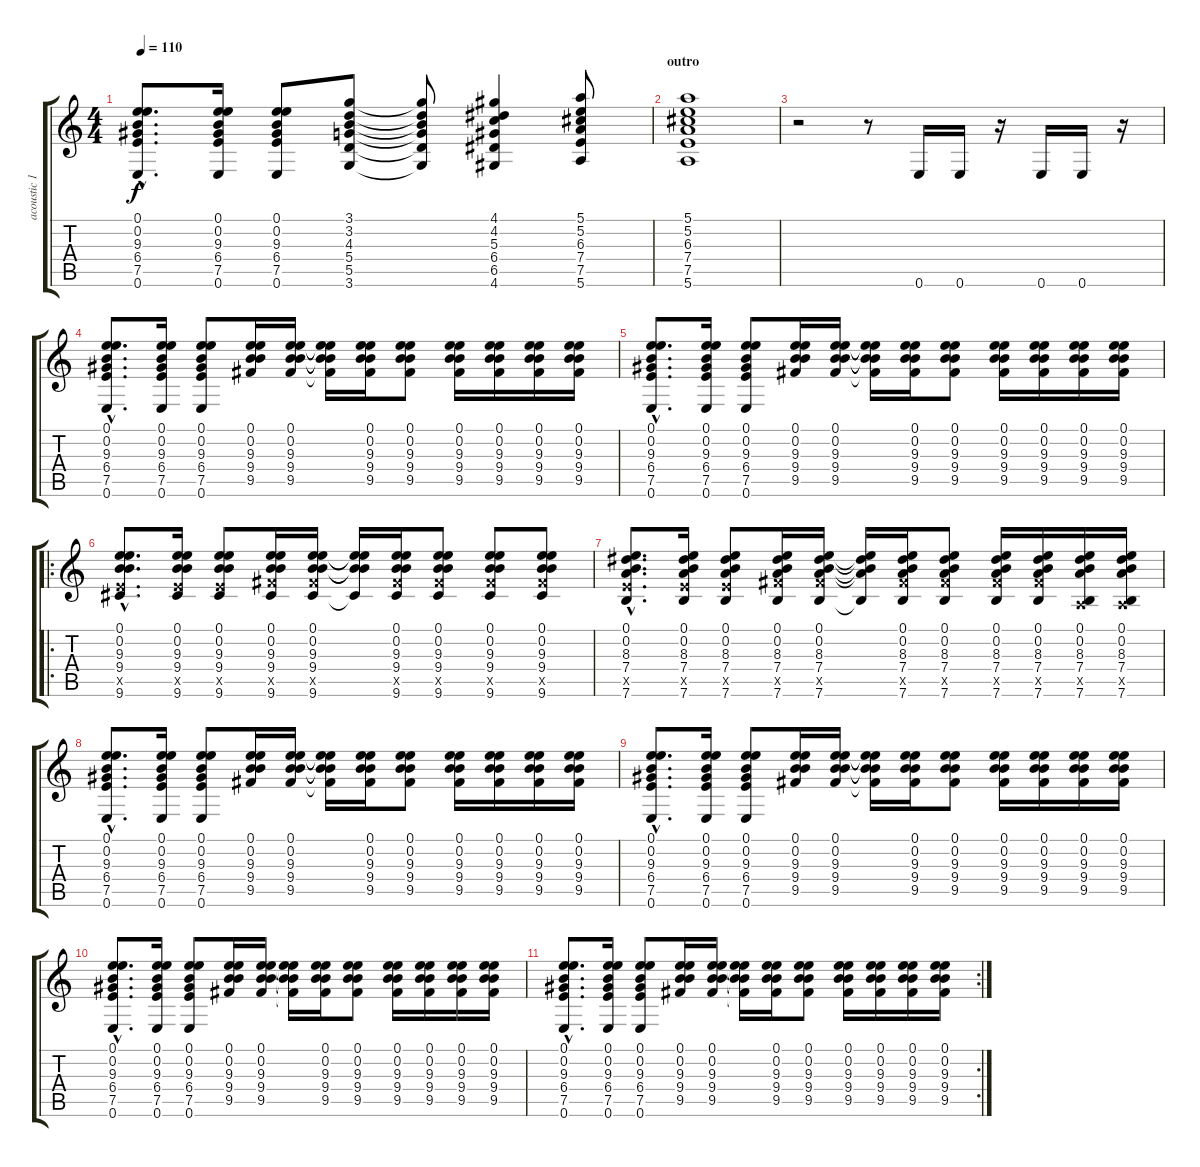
\track ("acoustic 12 string guitar" "acoustic 1") {instrument acousticguitarsteel}
\staff {score tabs}
\tuning (E4 B3 G3 D3 A2 E2) {hide}
\ts (4 4)
\tempo 110
\clef g2
\ks c
(0.1{hac} 0.2{hac} 9.3{hac} 6.4{hac} 7.5{hac} 0.6{hac}).8{d dy f} (0.1 0.2 9.3 6.4 7.5 0.6).16 (0.1 0.2 9.3 6.4 7.5 0.6).8 (3.1 3.2 4.3 5.4 5.5 3.6).8 (3.1{t} 3.2{t} 4.3{t} 5.4{t} 5.5{t} 3.6{t}).8 (4.1 4.2 5.3 6.4 6.5 4.6).4 (5.1 5.2 6.3 7.4 7.5 5.6).8 |
\section ("" "outro")
(5.1 5.2 6.3 7.4 7.5 5.6).1 |
r.2 r.8 0.6.16 0.6.16 r.16 0.6.16 0.6.16 r.16 |
(0.1{hac} 0.2{hac} 9.3{hac} 6.4{hac} 7.5{hac} 0.6{hac}).8{d} (0.1 0.2 9.3 6.4 7.5 0.6).16 (0.1 0.2 9.3 6.4 7.5 0.6).8 (0.1 0.2 9.3 9.4 9.5).16 (0.1 0.2 9.3 9.4 9.5).16 (0.1{t} 0.2{t} 9.3{t} 9.4{t} 9.5{t}).16 (0.1 0.2 9.3 9.4 9.5).16 (0.1 0.2 9.3 9.4 9.5).8 (0.1 0.2 9.3 9.4 9.5).16 (0.1 0.2 9.3 9.4 9.5).16 (0.1 0.2 9.3 9.4 9.5).16 (0.1 0.2 9.3 9.4 9.5).16 |
(0.1{hac} 0.2{hac} 9.3{hac} 6.4{hac} 7.5{hac} 0.6{hac}).8{d} (0.1 0.2 9.3 6.4 7.5 0.6).16 (0.1 0.2 9.3 6.4 7.5 0.6).8 (0.1 0.2 9.3 9.4 9.5).16 (0.1 0.2 9.3 9.4 9.5).16 (0.1{t} 0.2{t} 9.3{t} 9.4{t} 9.5{t}).16 (0.1 0.2 9.3 9.4 9.5).16 (0.1 0.2 9.3 9.4 9.5).8 (0.1 0.2 9.3 9.4 9.5).16 (0.1 0.2 9.3 9.4 9.5).16 (0.1 0.2 9.3 9.4 9.5).16 (0.1 0.2 9.3 9.4 9.5).16 |
\ro
(0.1{hac} 0.2{hac} 9.3{hac} 9.4{hac} 7.5{hac x} 9.6{hac}).8{d} (0.1 0.2 9.3 9.4 7.5{x} 9.6).16 (0.1 0.2 9.3 9.4 7.5{x} 9.6).8 (0.1 0.2 9.3 9.4 9.5{x} 9.6).16 (0.1 0.2 9.3 9.4 9.5{x} 9.6).16 (0.1{t} 0.2{t} 9.3{t} 9.4{t} 9.6{t}).16 (0.1 0.2 9.3 9.4 9.5{x} 9.6).16 (0.1 0.2 9.3 9.4 9.5{x} 9.6).8 (0.1 0.2 9.3 9.4 9.5{x} 9.6).8 (0.1 0.2 9.3 9.4 9.5{x} 9.6).8 |
(0.1{hac} 0.2{hac} 8.3{hac} 7.4{hac} 7.5{hac x} 7.6{hac}).8{d} (0.1 0.2 8.3 7.4 7.5{x} 7.6).16 (0.1 0.2 8.3 7.4 7.5{x} 7.6).8 (0.1 0.2 8.3 7.4 9.5{x} 7.6).16 (0.1 0.2 8.3 7.4 9.5{x} 7.6).16 (0.1{t} 0.2{t} 8.3{t} 7.4{t} 7.6{t}).16 (0.1 0.2 8.3 7.4 9.5{x} 7.6).16 (0.1 0.2 8.3 7.4 9.5{x} 7.6).8 (0.1 0.2 8.3 7.4 9.5{x} 7.6).16 (0.1 0.2 8.3 7.4 9.5{x} 7.6).16 (0.1 0.2 8.3 7.4 0.5{x} 7.6).16 (0.1 0.2 8.3 7.4 0.5{x} 7.6).16 |
(0.1{hac} 0.2{hac} 9.3{hac} 6.4{hac} 7.5{hac} 0.6{hac}).8{d} (0.1 0.2 9.3 6.4 7.5 0.6).16 (0.1 0.2 9.3 6.4 7.5 0.6).8 (0.1 0.2 9.3 9.4 9.5).16 (0.1 0.2 9.3 9.4 9.5).16 (0.1{t} 0.2{t} 9.3{t} 9.4{t} 9.5{t}).16 (0.1 0.2 9.3 9.4 9.5).16 (0.1 0.2 9.3 9.4 9.5).8 (0.1 0.2 9.3 9.4 9.5).16 (0.1 0.2 9.3 9.4 9.5).16 (0.1 0.2 9.3 9.4 9.5).16 (0.1 0.2 9.3 9.4 9.5).16 |
(0.1{hac} 0.2{hac} 9.3{hac} 6.4{hac} 7.5{hac} 0.6{hac}).8{d} (0.1 0.2 9.3 6.4 7.5 0.6).16 (0.1 0.2 9.3 6.4 7.5 0.6).8 (0.1 0.2 9.3 9.4 9.5).16 (0.1 0.2 9.3 9.4 9.5).16 (0.1{t} 0.2{t} 9.3{t} 9.4{t} 9.5{t}).16 (0.1 0.2 9.3 9.4 9.5).16 (0.1 0.2 9.3 9.4 9.5).8 (0.1 0.2 9.3 9.4 9.5).16 (0.1 0.2 9.3 9.4 9.5).16 (0.1 0.2 9.3 9.4 9.5).16 (0.1 0.2 9.3 9.4 9.5).16 |
(0.1{hac} 0.2{hac} 9.3{hac} 6.4{hac} 7.5{hac} 0.6{hac}).8{d} (0.1 0.2 9.3 6.4 7.5 0.6).16 (0.1 0.2 9.3 6.4 7.5 0.6).8 (0.1 0.2 9.3 9.4 9.5).16 (0.1 0.2 9.3 9.4 9.5).16 (0.1{t} 0.2{t} 9.3{t} 9.4{t} 9.5{t}).16 (0.1 0.2 9.3 9.4 9.5).16 (0.1 0.2 9.3 9.4 9.5).8 (0.1 0.2 9.3 9.4 9.5).16 (0.1 0.2 9.3 9.4 9.5).16 (0.1 0.2 9.3 9.4 9.5).16 (0.1 0.2 9.3 9.4 9.5).16 |
\rc 2
(0.1{hac} 0.2{hac} 9.3{hac} 6.4{hac} 7.5{hac} 0.6{hac}).8{d} (0.1 0.2 9.3 6.4 7.5 0.6).16 (0.1 0.2 9.3 6.4 7.5 0.6).8 (0.1 0.2 9.3 9.4 9.5).16 (0.1 0.2 9.3 9.4 9.5).16 (0.1{t} 0.2{t} 9.3{t} 9.4{t} 9.5{t}).16 (0.1 0.2 9.3 9.4 9.5).16 (0.1 0.2 9.3 9.4 9.5).8 (0.1 0.2 9.3 9.4 9.5).16 (0.1 0.2 9.3 9.4 9.5).16 (0.1 0.2 9.3 9.4 9.5).16 (0.1 0.2 9.3 9.4 9.5).16
